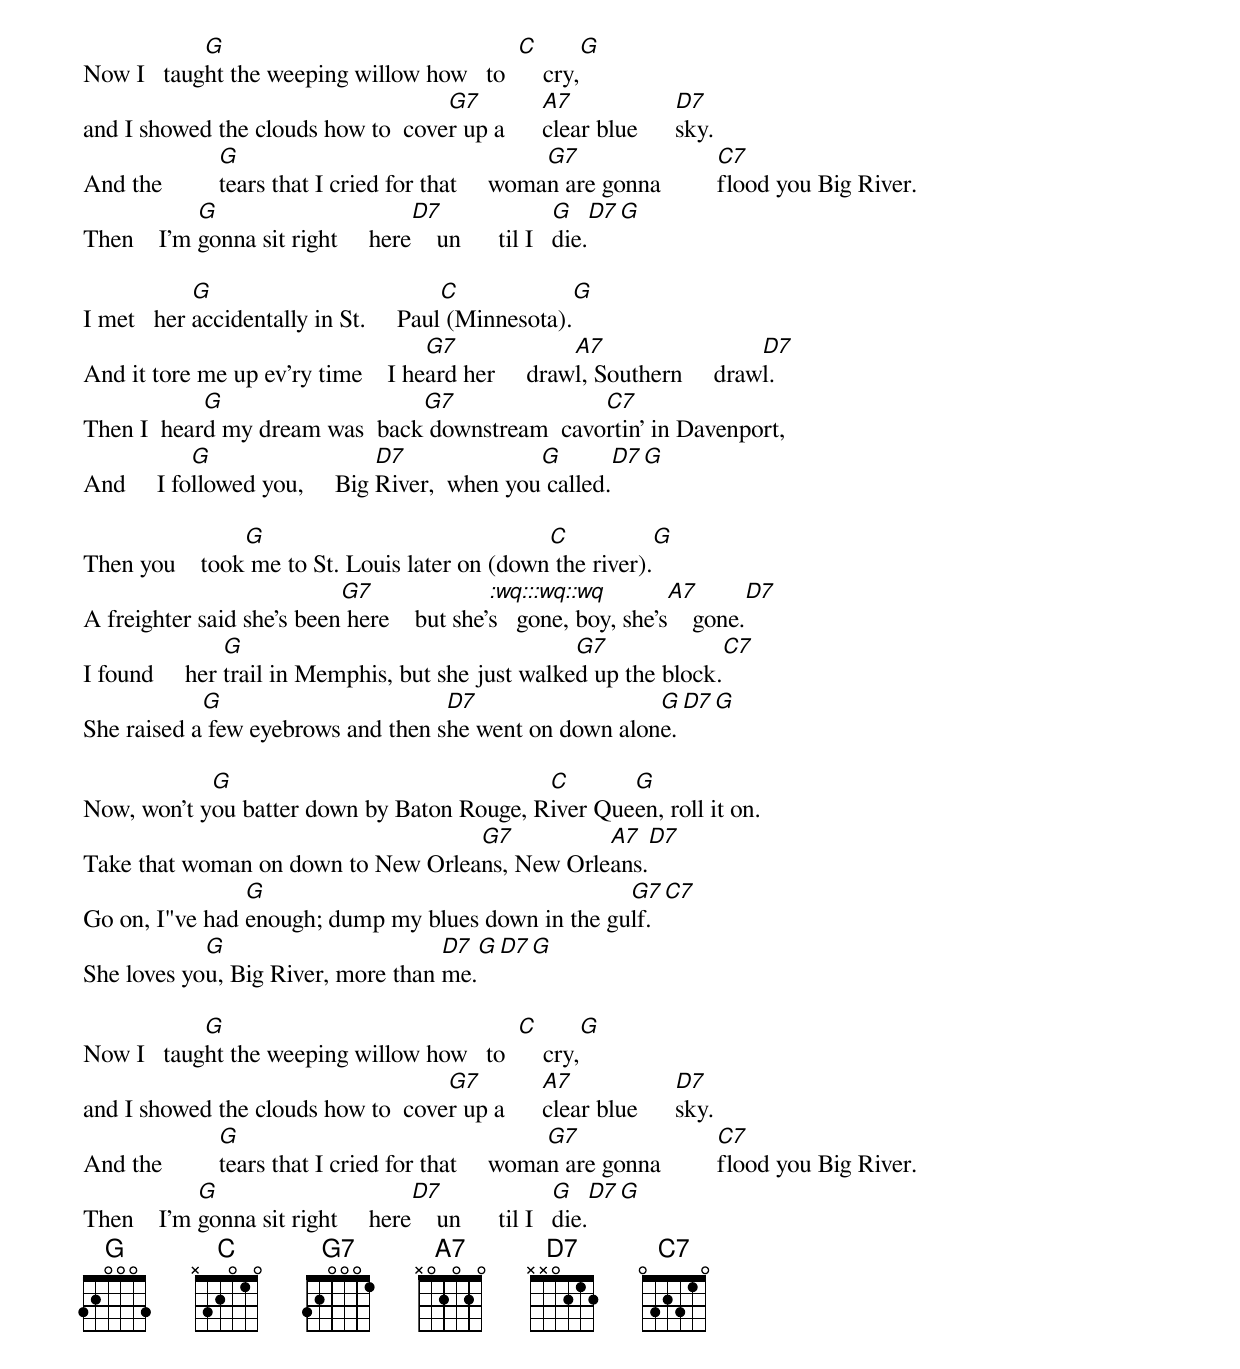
 	    G	                            C	    G
Now I 	taught the weeping willow how 	to 	cry,
 	                            G7	        A7	        D7
and I showed the clouds how to 	cover up a 	clear blue 	sky.
 	        G	                            G7              	C7
And the 	tears that I cried for that 	woman are gonna 	flood you Big River.
 	    G	                    D7	                G	    D7	G
Then 	I'm gonna sit right 	here 	un	til I 	die.

 	    G	                        C	                G
I met   her accidentally in St.     Paul (Minnesota).
 	                            G7	            A7	                D7
And it tore me up ev'ry time    I heard her     drawl, Southern     drawl.
 	    G	                G7               C7
Then I  heard my dream was  back downstream  cavortin' in Davenport,
 	    G	                D7	        G	            D7	G
And     I followed you,     Big River,  when you called.

 	        G	                       C	                G
Then you    took me to St. Louis later on (down the river).
 	                   G7	            :wq:::wq::wq        A7	                D7
A freighter said she's been here    but she's   gone, boy, she's    gone.
 	        G	                            G7              	C7
I found     her trail in Memphis, but she just walked up the block.
 	    G	                    D7	                G	    D7	G
She raised a few eyebrows and then she went on down alone.

 	    G	                            C	    G
Now, won't you batter down by Baton Rouge, River Queen, roll it on.
 	                            G7	        A7	        D7
Take that woman on down to New Orleans, New Orleans.
 	        G	                            G7              	C7
Go on, I"ve had enough; dump my blues down in the gulf.
 	    G	                    D7	                G	    D7	G
She loves you, Big River, more than me.

 	    G	                            C	    G
Now I 	taught the weeping willow how 	to 	cry,
 	                            G7	        A7	        D7
and I showed the clouds how to 	cover up a 	clear blue 	sky.
 	        G	                            G7              	C7
And the 	tears that I cried for that 	woman are gonna 	flood you Big River.
 	    G	                    D7	                G	    D7	G
Then 	I'm gonna sit right 	here 	un	til I 	die.
